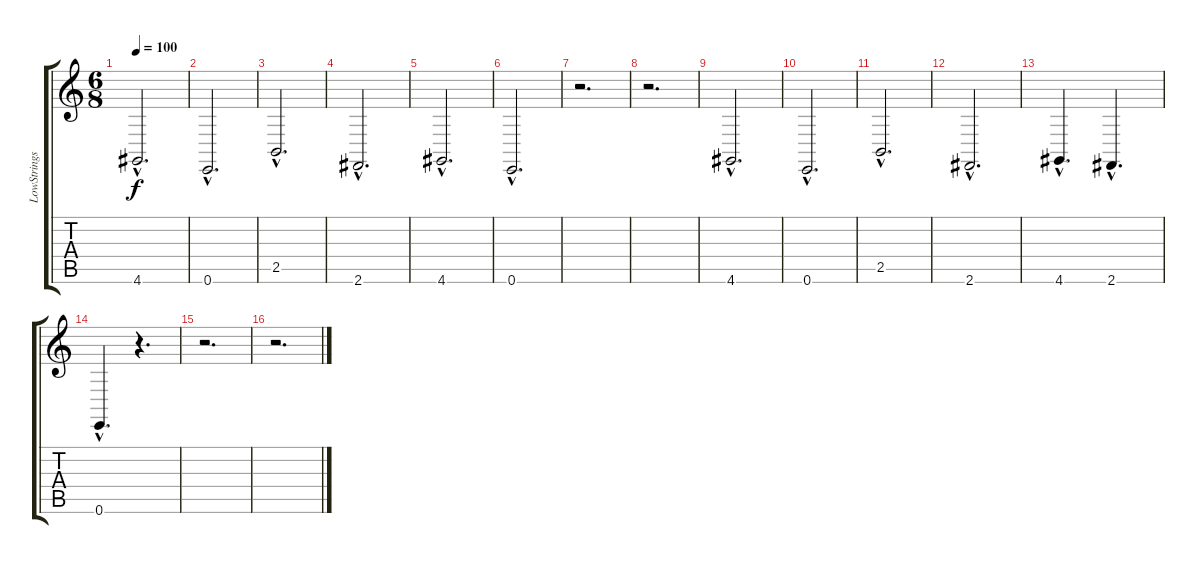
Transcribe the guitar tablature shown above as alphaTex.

\track ("LowStrings" "LowStrings") {instrument stringensemble1}
\staff {score tabs}
\tuning (E4 B3 G3 D3 A2 E2) {hide}
\ts (6 8)
\tempo 100
\clef g2
\ks c
4.6{hac}.2{d dy f} |
0.6{hac}.2{d} |
2.5{hac}.2{d} |
2.6{hac}.2{d} |
4.6{hac}.2{d} |
0.6{hac}.2{d} |
r.2{d} |
r.2{d} |
4.6{hac}.2{d} |
0.6{hac}.2{d} |
2.5{hac}.2{d} |
2.6{hac}.2{d} |
4.6{hac}.4{d} 2.6{hac}.4{d} |
0.6{hac}.4{d} r.4{d} |
r.2{d} |
r.2{d}
